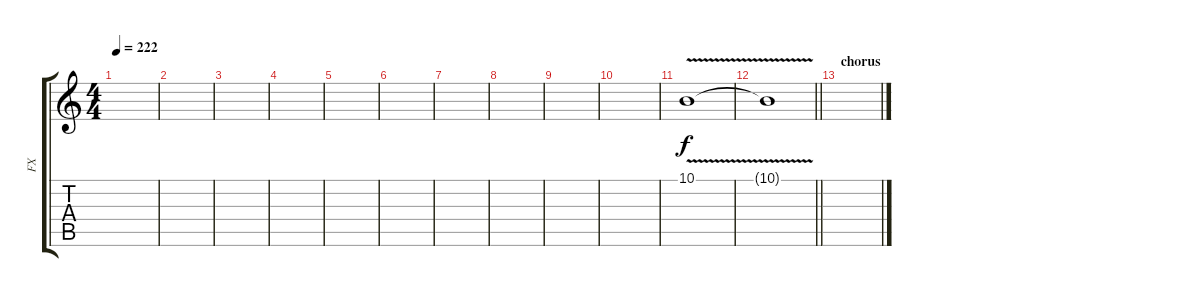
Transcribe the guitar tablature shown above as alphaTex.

\track ("FX" "FX") {instrument reversecymbal}
\staff {score tabs}
\tuning (Db4 Ab3 E3 B2 Gb2 B1) {hide}
\ts (4 4)
\tempo 222
\clef g2
\ks c
|
|
|
|
|
|
|
|
|
|
10.1{v}.1{volume 10 instrument distortionguitar} |
\barLineRight lightlight
10.1{t}.1 |
\section ("" "chorus")
